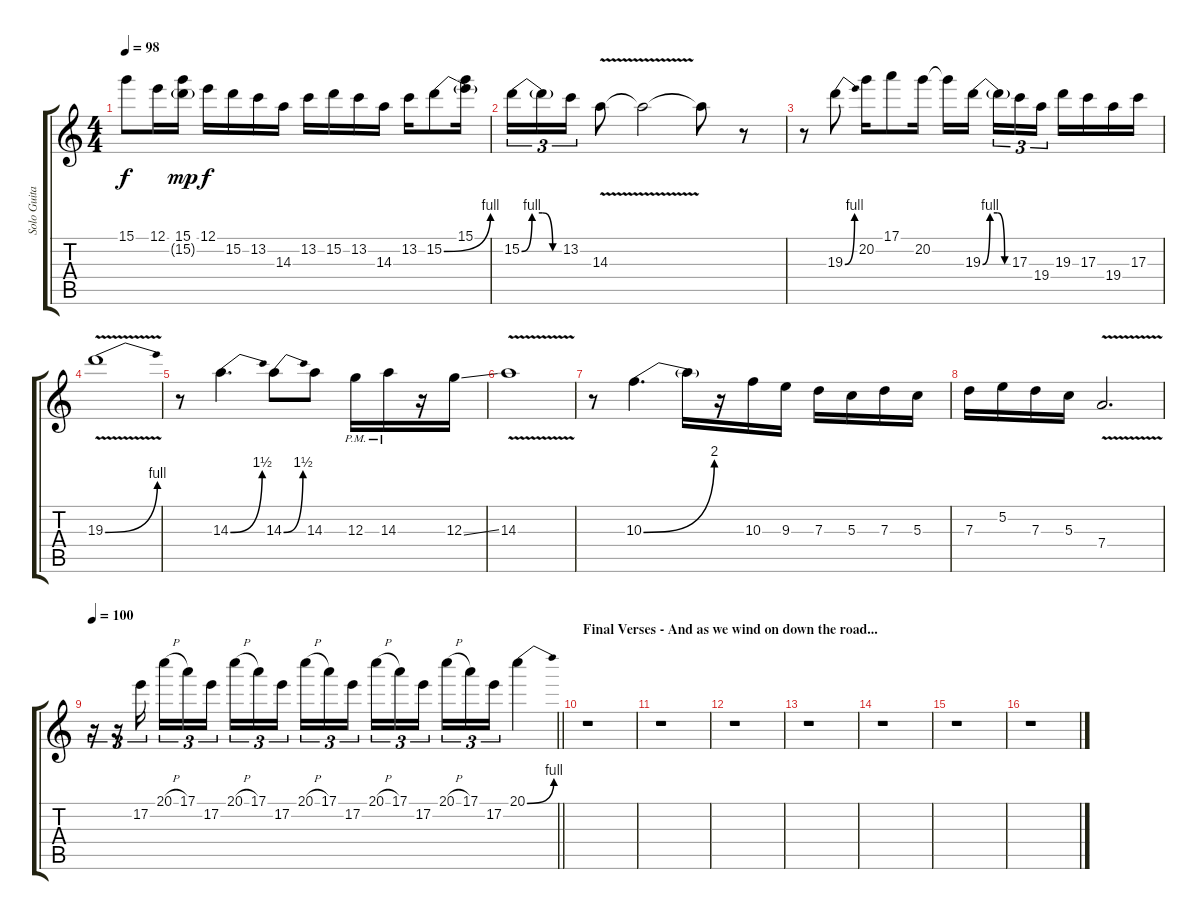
\track ("Solo Guitar (Page)" "Solo Guita") {instrument overdrivenguitar}
\staff {score tabs}
\tuning (E4 B3 G3 D3 A2 E2) {hide}
\ts (4 4)
\tempo 98
\clef g2
\ks c
15.1{t}.8{dy f} 12.1.16 (15.1 15.2{g}).16{dy mp} 12.1.16{dy f} 15.2.16 13.2.16 14.3.16 13.2.16 15.2.16 13.2.16 14.3.16 13.2.16 15.2{be (bend 0 0 60 4)}.8 (15.1 15.2{t}).16 |
15.2{be (custom 0 0 15 4 30 4 45 0 60 0)}.16{tu (3 2)} 15.2{t}.16{tu (3 2)} 13.2.16{tu (3 2)} 14.3{v}.8 14.3{t}.2 14.3{t}.8 r.8 |
r.8 19.3{be (bend 0 0 60 4)}.8 20.2.16 17.1.8 20.2.16 20.2{t}.16 19.3{be (custom 0 0 15 4 30 4 45 0 60 0)}.16{beam splitsecondary} 19.3{t}.16{tu (3 2)} 17.3.16{tu (3 2)} 19.4.16{tu (3 2)} 19.3.16 17.3.16 19.4.16 17.3.16 |
19.3{be (bend 0 0 60 4) v}.1 |
r.8 14.3{be (bend 0 0 60 6)}.4{d} 14.3{be (bend 0 0 60 6)}.8 14.3.8 12.3{pm}.16 14.3{pm}.16 r.16 12.3{ss}.16 |
14.3{v}.1 |
r.8 10.3{be (bend 0 0 60 8)}.4{d} 10.3{t}.16 r.16 10.3.16 9.3.16 7.3.16 5.3.16 7.3.16 5.3.16 |
7.3.16 5.2.16 7.3.16 5.3.16 7.4{v}.2{d} |
\tempo 100
\barLineRight lightlight
r.16{tu (3 2)} r.16{tu (3 2)} 17.2.16{tu (3 2) beam splitsecondary} 20.1{h}.16{tu (3 2)} 17.1.16{tu (3 2)} 17.2.16{tu (3 2)} 20.1{h}.16{tu (3 2)} 17.1.16{tu (3 2)} 17.2.16{tu (3 2) beam splitsecondary} 20.1{h}.16{tu (3 2)} 17.1.16{tu (3 2)} 17.2.16{tu (3 2)} 20.1{h}.16{tu (3 2)} 17.1.16{tu (3 2)} 17.2.16{tu (3 2) beam splitsecondary} 20.1{h}.16{tu (3 2)} 17.1.16{tu (3 2)} 17.2.16{tu (3 2)} 20.1{be (bend 0 0 60 4)}.4 |
\section ("" "Final Verses - And as we wind on down the road...")
r.1 |
r.1 |
r.1 |
r.1 |
r.1 |
r.1 |
r.1
